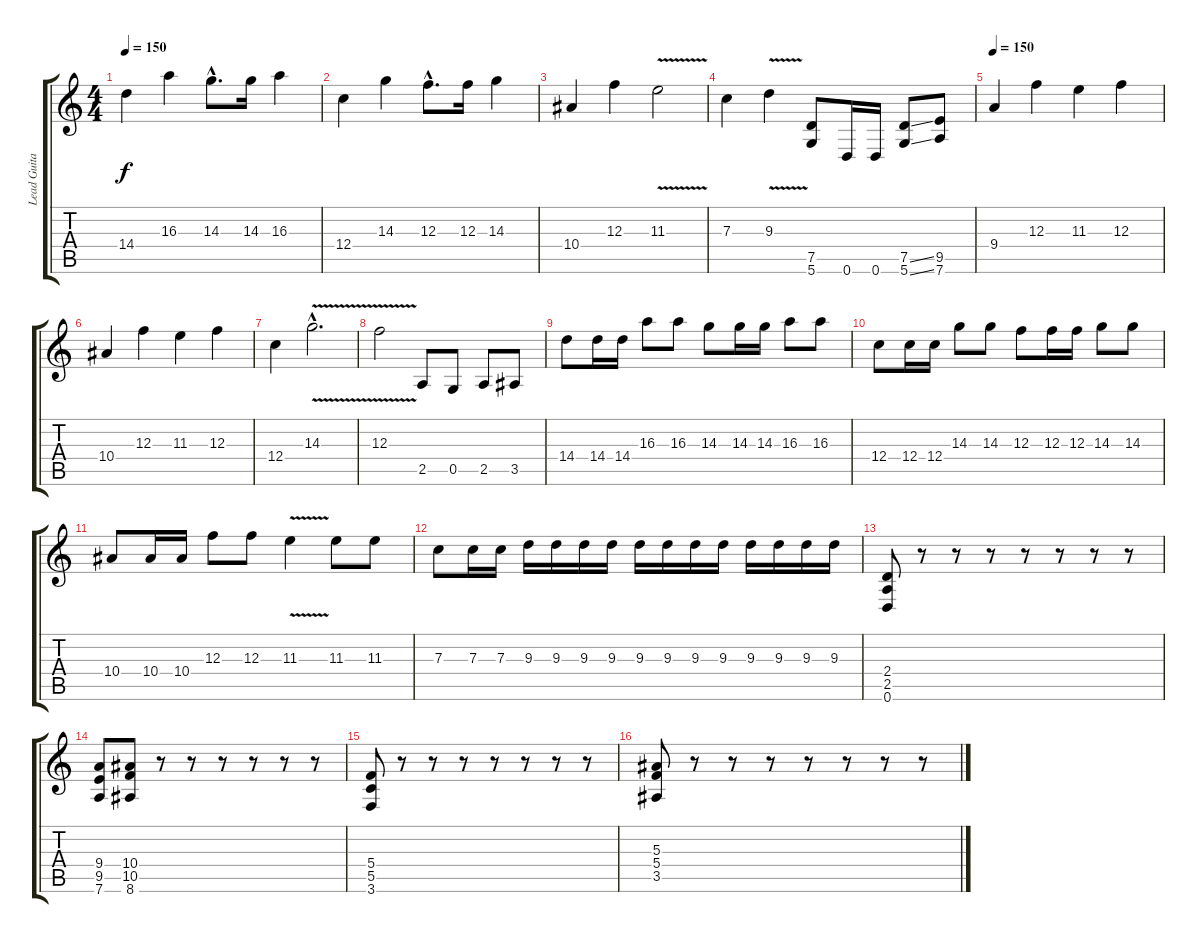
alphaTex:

\track ("Lead Guitar" "Lead Guita") {instrument distortionguitar}
\staff {score tabs}
\tuning (D4 A3 F3 C3 G2 D2) {hide}
\ts (4 4)
\tempo 150
\clef g2
\ks c
14.4.4{dy f} 16.3.4 14.3{hac}.8{d} 14.3.16 16.3.4 |
12.4.4 14.3.4 12.3{hac}.8{d} 12.3.16 14.3.4 |
10.4.4 12.3.4 11.3{v}.2 |
7.3.4 9.3{v}.4 (7.5 5.6).8 0.6.16 0.6.16 (7.5{ss} 5.6{ss}).8 (9.5 7.6).8 |
\tempo 150
9.4.4{balance 8} 12.3.4 11.3.4 12.3.4 |
10.4.4 12.3.4 11.3.4 12.3.4 |
12.4.4 14.3{v hac}.2{d} |
12.3{v}.2 2.5.8 0.5.8 2.5.8 3.5.8 |
14.4.8 14.4.16 14.4.16 16.3.8 16.3.8 14.3.8 14.3.16 14.3.16 16.3.8 16.3.8 |
12.4.8 12.4.16 12.4.16 14.3.8 14.3.8 12.3.8 12.3.16 12.3.16 14.3.8 14.3.8 |
10.4.8 10.4.16 10.4.16 12.3.8 12.3.8 11.3{v}.4 11.3.8 11.3.8 |
7.3.8 7.3.16 7.3.16 9.3.16 9.3.16 9.3.16 9.3.16 9.3.16 9.3.16 9.3.16 9.3.16 9.3.16 9.3.16 9.3.16 9.3.16 |
(2.4 2.5 0.6).8 r.8 r.8 r.8 r.8 r.8 r.8 r.8 |
(9.4 9.5 7.6).8 (10.4 10.5 8.6).8 r.8 r.8 r.8 r.8 r.8 r.8 |
(5.4 5.5 3.6).8 r.8 r.8 r.8 r.8 r.8 r.8 r.8 |
(5.3 5.4 3.5).8 r.8 r.8 r.8 r.8 r.8 r.8 r.8
